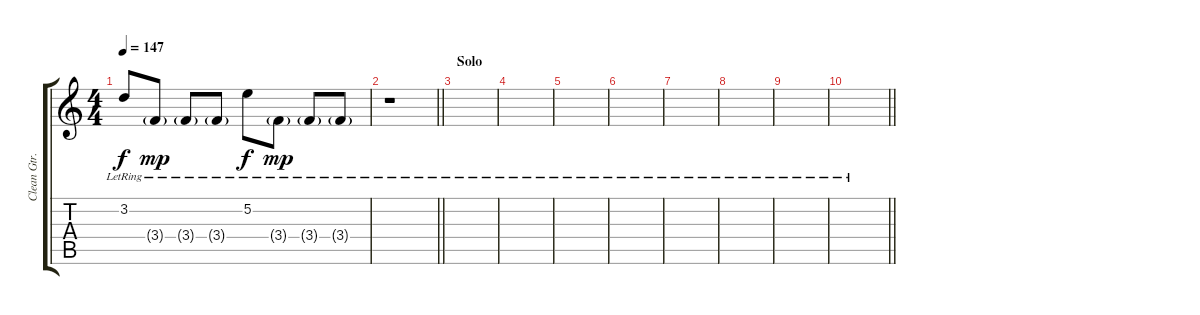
\track ("Clean Gtr." "Clean Gtr.") {instrument electricguitarclean}
\staff {score tabs}
\tuning (E4 B3 G3 D3 A2 D2) {hide}
\ts (4 4)
\tempo 147
\clef g2
\ks c
3.2{lr}.8{dy f} 3.4{g lr}.8{dy mp} 3.4{g lr}.8 3.4{g lr}.8 5.2{lr}.8{dy f} 3.4{g lr}.8{dy mp} 3.4{g lr}.8 3.4{g lr}.8 |
\barLineRight lightlight
r.1 |
\section ("" "Solo")
|
|
|
|
|
|
|
\barLineRight lightlight
